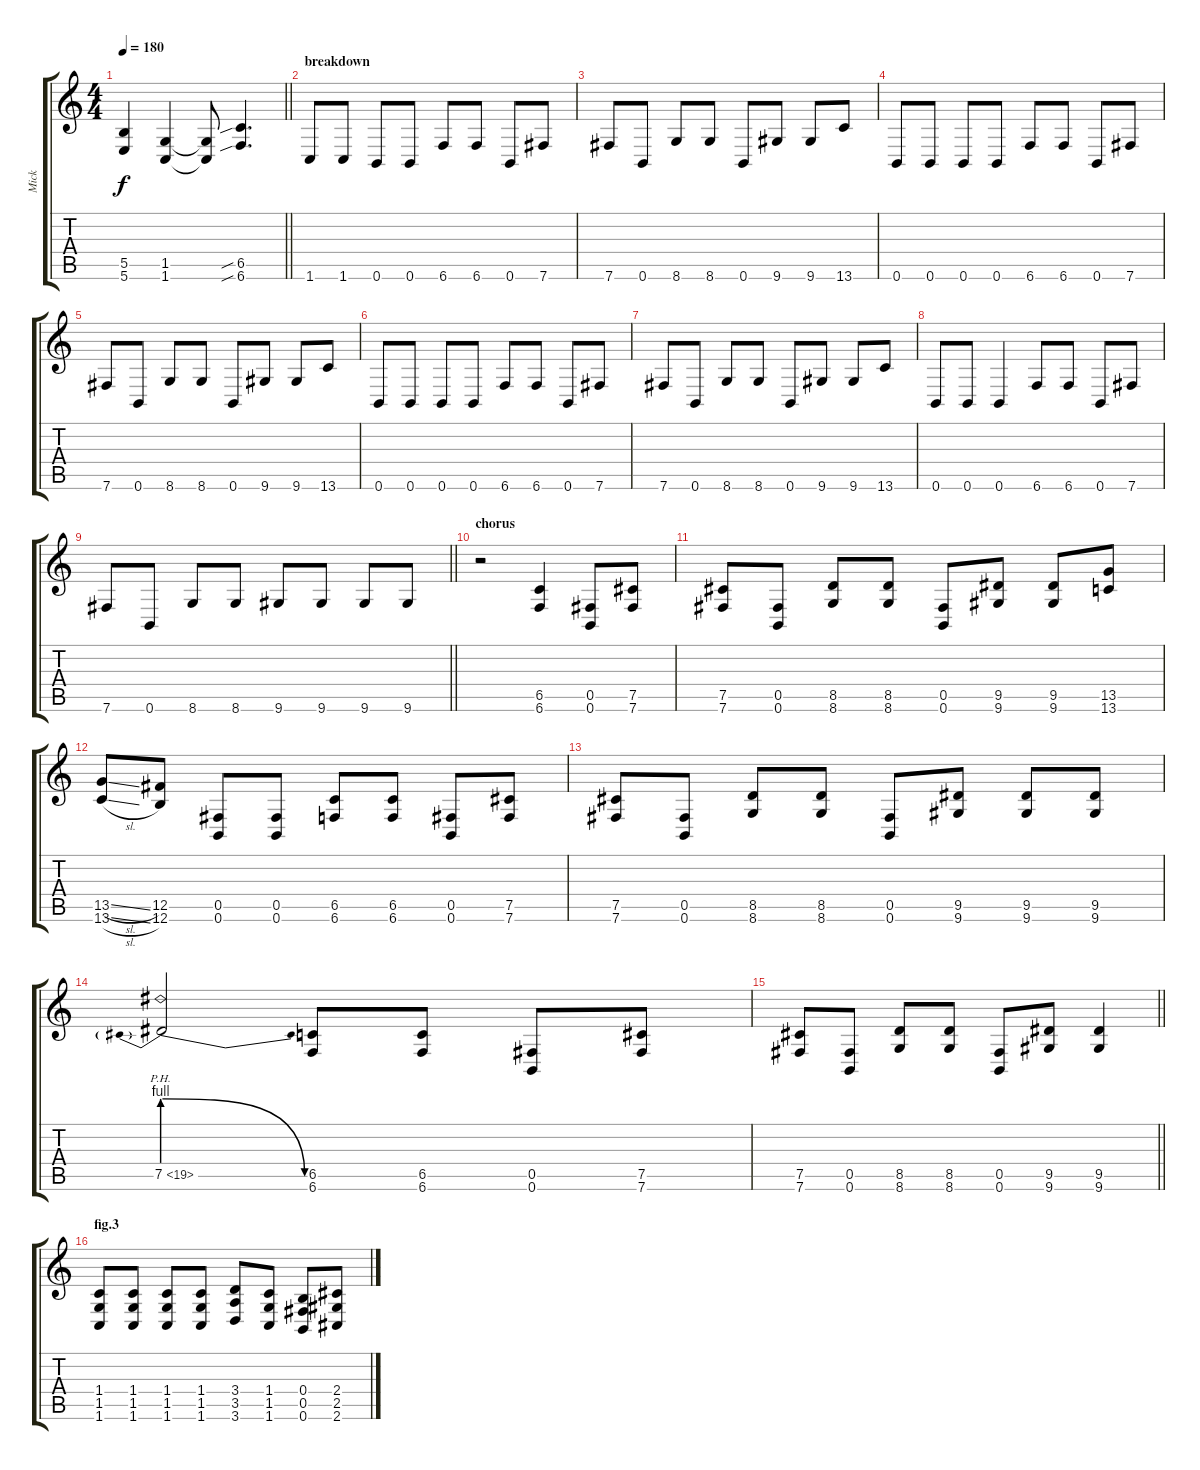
\track ("Mick" "Mick") {instrument distortionguitar}
\staff {score tabs}
\tuning (Db4 Ab3 E3 B2 Gb2 B1) {hide}
\ts (4 4)
\tempo 180
\clef g2
\barLineRight lightlight
\ks c
(5.5{t} 5.6{t}).4{dy f} (1.5 1.6).4 (1.5{t} 1.6{t}).8 (6.5{sib} 6.6{sib}).4{d} |
\section ("" "breakdown")
1.6.8 1.6.8 0.6.8 0.6.8 6.6.8 6.6.8 0.6.8 7.6.8 |
7.6.8 0.6.8 8.6.8 8.6.8 0.6.8 9.6.8 9.6.8 13.6.8 |
0.6.8 0.6.8 0.6.8 0.6.8 6.6.8 6.6.8 0.6.8 7.6.8 |
7.6.8 0.6.8 8.6.8 8.6.8 0.6.8 9.6.8 9.6.8 13.6.8 |
0.6.8 0.6.8 0.6.8 0.6.8 6.6.8 6.6.8 0.6.8 7.6.8 |
7.6.8 0.6.8 8.6.8 8.6.8 0.6.8 9.6.8 9.6.8 13.6.8 |
0.6.8 0.6.8 0.6.4 6.6.8 6.6.8 0.6.8 7.6.8 |
\barLineRight lightlight
7.6.8 0.6.8 8.6.8 8.6.8 9.6.8 9.6.8 9.6.8 9.6.8 |
\section ("" "chorus")
r.2 (6.5 6.6).4 (0.5 0.6).8 (7.5 7.6).8 |
(7.5 7.6).8 (0.5 0.6).8 (8.5 8.6).8 (8.5 8.6).8 (0.5 0.6).8 (9.5 9.6).8 (9.5 9.6).8 (13.5 13.6).8 |
(13.5{sl} 13.6{sl}).8 (12.5 12.6).8 (0.5 0.6).8 (0.5 0.6).8 (6.5 6.6).8 (6.5 6.6).8 (0.5 0.6).8 (7.5 7.6).8 |
(7.5 7.6).8 (0.5 0.6).8 (8.5 8.6).8 (8.5 8.6).8 (0.5 0.6).8 (9.5 9.6).8 (9.5 9.6).8 (9.5 9.6).8 |
7.5{be (prebendrelease 0 4 60 0) ph 12}.2{instrument guitarharmonics} (6.5 6.6).8{instrument distortionguitar} (6.5 6.6).8 (0.5 0.6).8 (7.5 7.6).8 |
\barLineRight lightlight
(7.5 7.6).8 (0.5 0.6).8 (8.5 8.6).8 (8.5 8.6).8 (0.5 0.6).8 (9.5 9.6).8 (9.5 9.6).4 |
\section ("" "fig.3")
(1.4 1.5 1.6).8{instrument distortionguitar} (1.4 1.5 1.6).8 (1.4 1.5 1.6).8 (1.4 1.5 1.6).8 (3.4 3.5 3.6).8 (1.4 1.5 1.6).8 (0.4 0.5 0.6).8 (2.4 2.5 2.6).8
